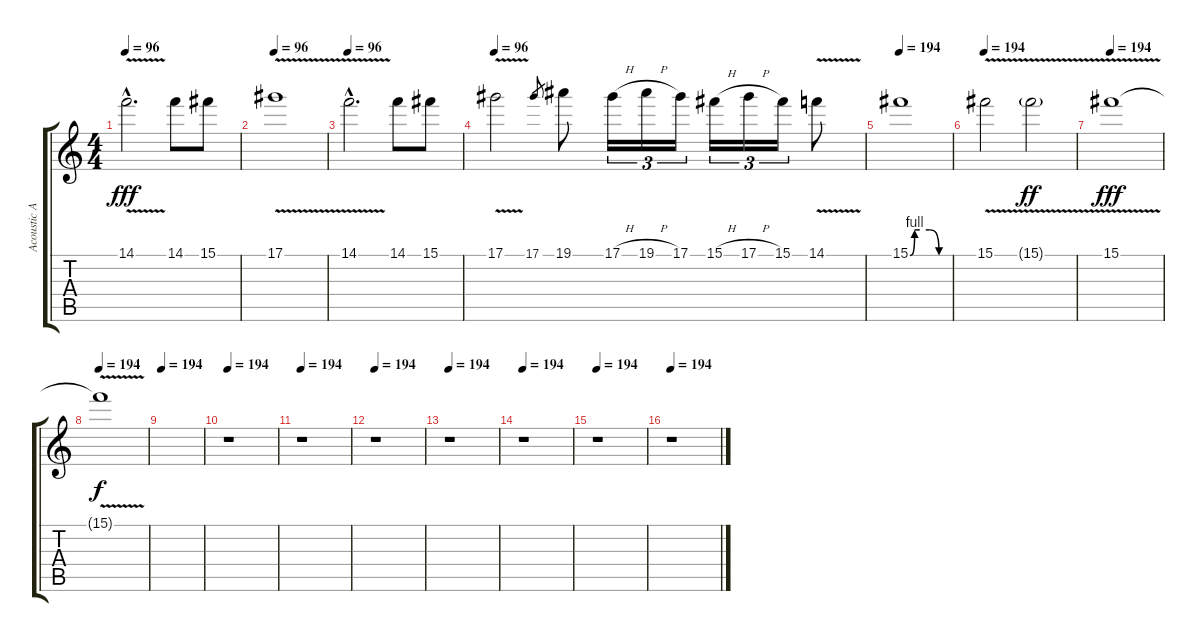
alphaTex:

\track ("Acoustic And Harmony" "Acoustic A") {instrument acousticguitarnylon}
\staff {score tabs}
\tuning (Eb4 Bb3 Gb3 Db3 Ab2 Eb2) {hide}
\ts (4 4)
\tempo 96
\clef g2
\ks c
14.1{v hac}.2{d dy fff instrument overdrivenguitar} 14.1.8 15.1.8 |
\tempo 96
17.1{v}.1{instrument overdrivenguitar} |
\tempo 96
14.1{v hac}.2{d instrument overdrivenguitar} 14.1.8 15.1.8 |
\tempo 96
17.1{v}.2{instrument overdrivenguitar} 17.1.8{gr} 19.1.8 17.1{h}.16{tu (3 2)} 19.1{h}.16{tu (3 2)} 17.1.16{tu (3 2)} 15.1{h}.16{tu (3 2)} 17.1{h}.16{tu (3 2)} 15.1.16{tu (3 2)} 14.1{v}.8 |
\tempo 194
15.1{be (custom 0 0 7 4 15 4 30 4 45 0 60 0)}.1 |
\tempo 194
15.1{v}.2 15.1{v g}.2{dy ff} |
\tempo 194
15.1{v}.1{dy fff} |
\tempo 194
15.1{t}.1{dy f} |
\tempo 194
|
\tempo 194
r.1 |
\tempo 194
r.1 |
\tempo 194
r.1 |
\tempo 194
r.1 |
\tempo 194
r.1 |
\tempo 194
r.1 |
\tempo 194
r.1
